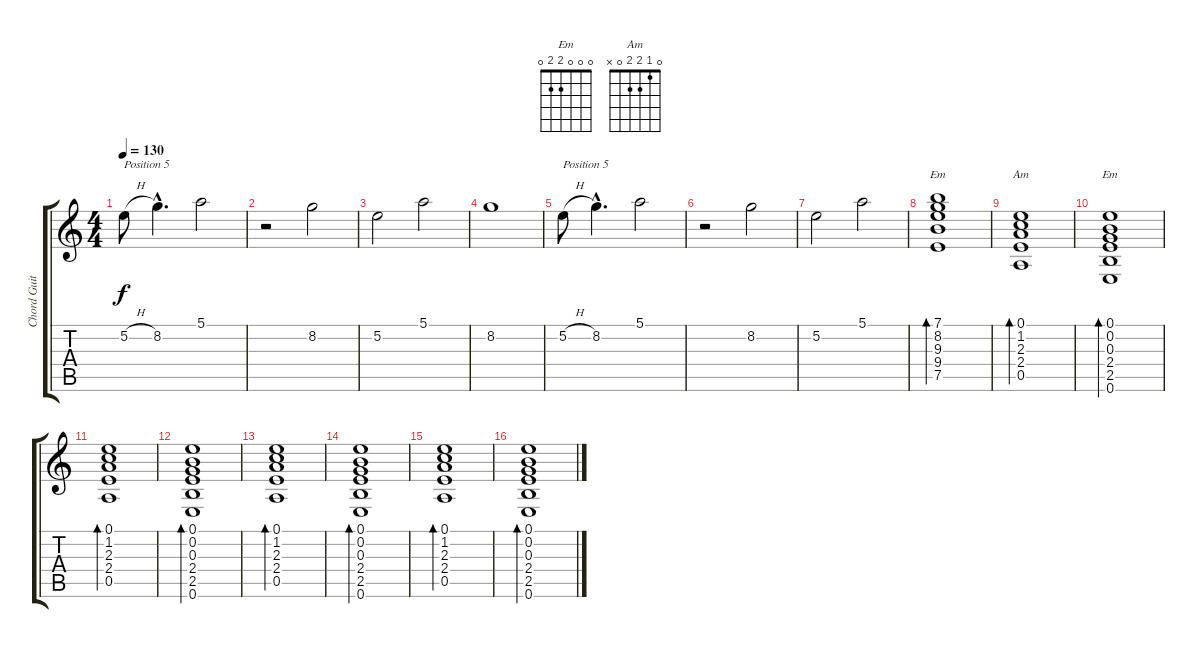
\track ("Chord Guitar" "Chord Guit") {instrument acousticguitarsteel}
\staff {score tabs}
\tuning (E4 B3 G3 D3 A2 E2) {hide}
\chord ("Em" 7 8 9 9 7 x) {firstfret 7}
\chord ("Am" 0 1 2 2 0 x)
\chord ("Em" 0 0 0 2 2 0)
\ts (4 4)
\tempo 130
\clef g2
\ks c
5.2{h}.8{txt "Position 5" dy f instrument acousticguitarsteel} 8.2{hac}.4{d} 5.1.2 |
r.2 8.2.2 |
5.2.2 5.1.2 |
8.2.1 |
5.2{h}.8{txt "Position 5"} 8.2{hac}.4{d} 5.1.2 |
r.2 8.2.2 |
5.2.2 5.1.2 |
(7.1 8.2 9.3 9.4 7.5).1{bd 120 ch "Em"} |
(0.1 1.2 2.3 2.4 0.5).1{bd 120 ch "Am"} |
(0.1 0.2 0.3 2.4 2.5 0.6).1{bd 120 ch "Em"} |
(0.1 1.2 2.3 2.4 0.5).1{bd 120} |
(0.1 0.2 0.3 2.4 2.5 0.6).1{bd 120} |
(0.1 1.2 2.3 2.4 0.5).1{bd 120} |
(0.1 0.2 0.3 2.4 2.5 0.6).1{bd 120} |
(0.1 1.2 2.3 2.4 0.5).1{bd 120} |
(0.1 0.2 0.3 2.4 2.5 0.6).1{bd 120}
